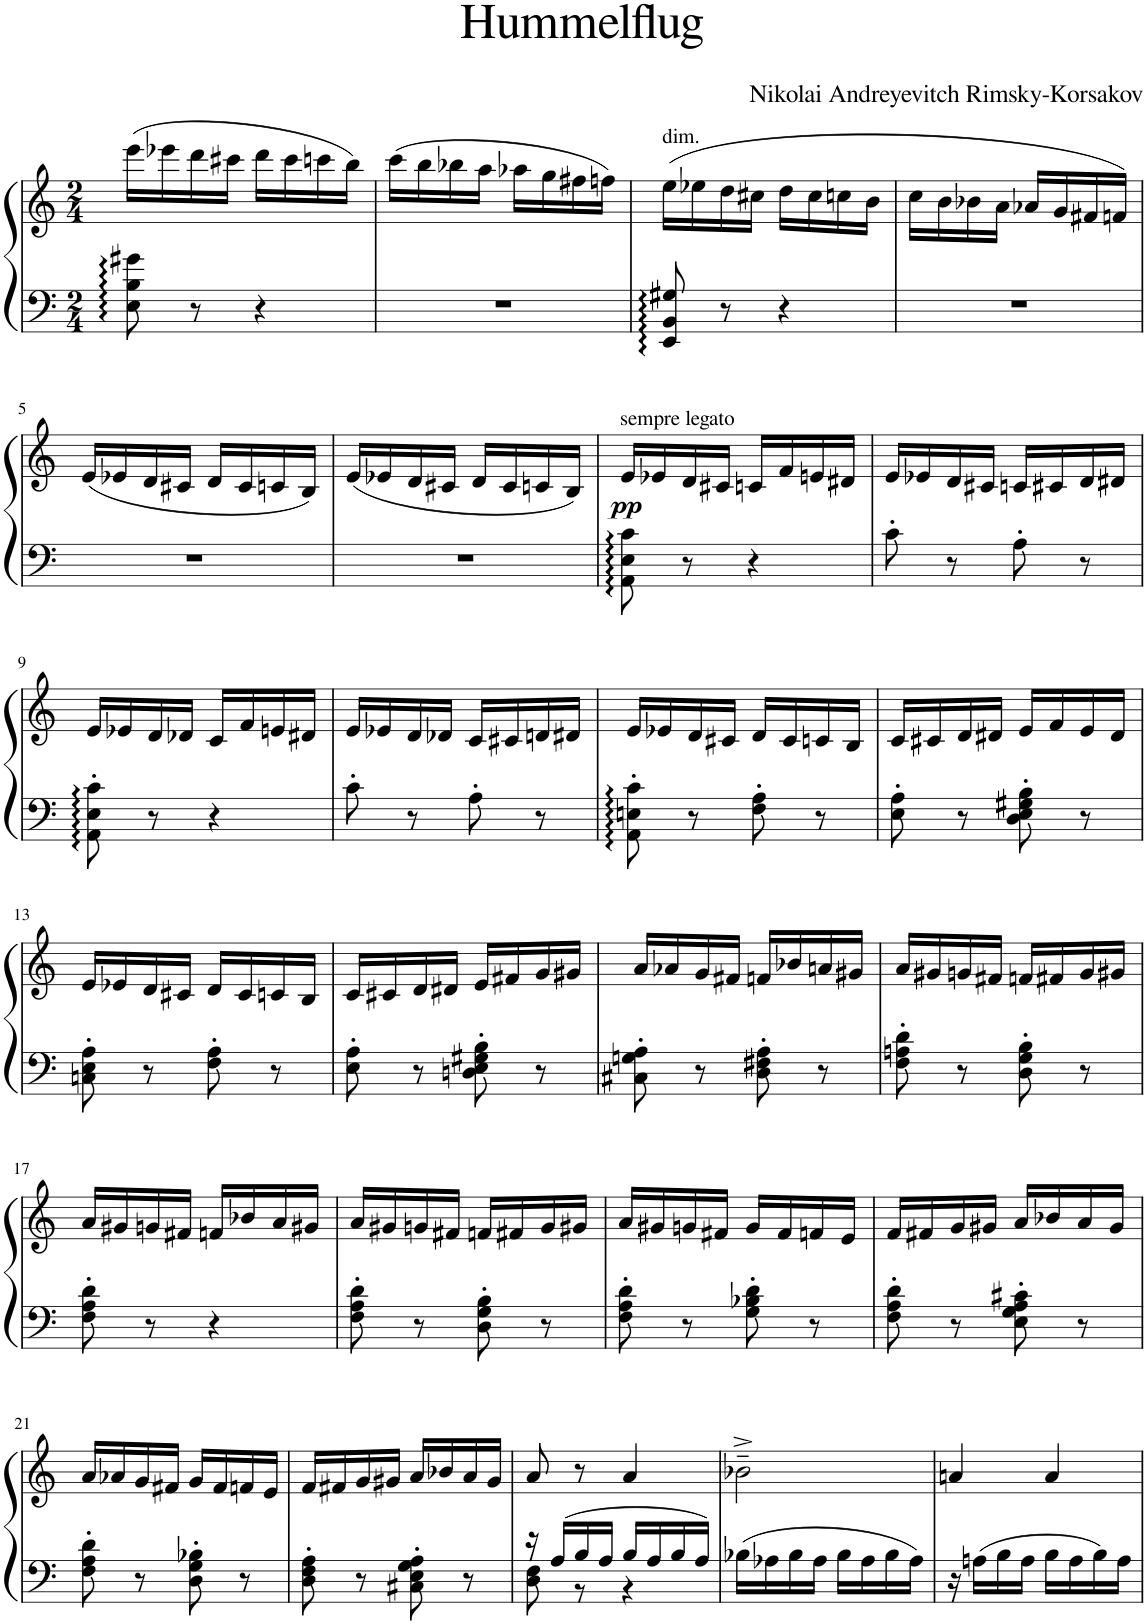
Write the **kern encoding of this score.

**kern	**kern	**dynam
*part1	*part1	*part1
*staff2	*staff1	*staff1/2
*I"Piano	*	*
*I'Pno	*	*
*clefF4	*clefG2	*
*k[]	*k[]	*
*M2/4	*M2/4	*
=1	=1	=1
8E\ 8B\ 8g#X\	(16eee\LL	.
.	16eee-X\	.
8r	16ddd\	.
.	16ccc#X\JJ	.
4r	16ddd\LL	.
.	16ccc#\	.
.	16cccn\	.
.	16bb\JJ)	.
=2	=2	=2
2r	(16ccc\LL	.
.	16bb\	.
.	16bb-X\	.
.	16aa\JJ	.
.	16aa-X\LL	.
.	16gg\	.
.	16ff#X\	.
.	16ffn\JJ)	.
=3	=3	=3
!	!LO:TX:a:t=dim.	!
8EE/ 8BB/ 8G#X/	(16ee\LL	.
.	16ee-X\	.
8r	16dd\	.
.	16cc#X\JJ	.
4r	16dd\LL	.
.	16cc#\	.
.	16ccn\	.
.	16b\JJ	.
=4	=4	=4
2r	16cc\LL	.
.	16b\	.
.	16b-X\	.
.	16a\JJ	.
.	16a-X/LL	.
.	16g/	.
.	16f#X/	.
.	16fn/JJ)	.
!!LO:LB:g=z
=5	=5	=5
2r	(16e/LL	.
.	16e-X/	.
.	16d/	.
.	16c#X/JJ	.
.	16d/LL	.
.	16c#/	.
.	16cn/	.
.	16B/JJ)	.
=6	=6	=6
2r	(16e/LL	.
.	16e-X/	.
.	16d/	.
.	16c#X/JJ	.
.	16d/LL	.
.	16c#/	.
.	16cn/	.
.	16B/JJ)	.
=7	=7	=7
!	!LO:TX:a:t=sempre legato	!
!	!	!LO:DY:b
8AA\ 8E\ 8c\	16e/LL	pp
.	16e-X/	.
8r	16d/	.
.	16c#X/JJ	.
4r	16cn/LL	.
.	16f/	.
.	16en/	.
.	16d#X/JJ	.
=8	=8	=8
8c'\	16e/LL	.
.	16e-X/	.
8r	16d/	.
.	16c#X/JJ	.
8A'\	16cn/LL	.
.	16c#X/	.
8r	16d/	.
.	16d#X/JJ	.
!!LO:LB:g=z
=9	=9	=9
8AA\' 8E\' 8c\'	16e/LL	.
.	16e-X/	.
8r	16d/	.
.	16d-X/JJ	.
4r	16c/LL	.
.	16f/	.
.	16en/	.
.	16d#X/JJ	.
=10	=10	=10
8c'\	16e/LL	.
.	16e-X/	.
8r	16d/	.
.	16d-X/JJ	.
8A'\	16c/LL	.
.	16c#X/	.
8r	16dn/	.
.	16d#X/JJ	.
=11	=11	=11
8AA\' 8En\' 8c\'	16e/LL	.
.	16e-X/	.
8r	16d/	.
.	16c#X/JJ	.
8F\' 8A\'	16d/LL	.
.	16c#/	.
8r	16cn/	.
.	16B/JJ	.
=12	=12	=12
8E\' 8A\'	16c/LL	.
.	16c#X/	.
8r	16d/	.
.	16d#X/JJ	.
8D\' 8E\' 8G#X\' 8B\'	16e/LL	.
.	16f/	.
8r	16e/	.
.	16d#/JJ	.
!!LO:LB:g=z
=13	=13	=13
8Cn\' 8E\' 8A\'	16e/LL	.
.	16e-X/	.
8r	16d/	.
.	16c#X/JJ	.
8F\' 8A\'	16d/LL	.
.	16c#/	.
8r	16cn/	.
.	16B/JJ	.
=14	=14	=14
8E\' 8A\'	16c/LL	.
.	16c#X/	.
8r	16d/	.
.	16d#X/JJ	.
8Dn\' 8E\' 8G#X\' 8B\'	16e/LL	.
.	16f#X/	.
8r	16g/	.
.	16g#X/JJ	.
=15	=15	=15
8C#X\' 8Gn\' 8A\'	16a/LL	.
.	16a-X/	.
8r	16g/	.
.	16f#X/JJ	.
8D\' 8F#X\' 8A\'	16fn/LL	.
.	16b-X/	.
8r	16an/	.
.	16g#X/JJ	.
=16	=16	=16
8F\' 8An\' 8d\'	16a/LL	.
.	16g#X/	.
8r	16gn/	.
.	16f#X/JJ	.
8D\' 8G\' 8B\'	16fn/LL	.
.	16f#X/	.
8r	16g/	.
.	16g#X/JJ	.
!!LO:LB:g=z
=17	=17	=17
8F\' 8A\' 8d\'	16a/LL	.
.	16g#X/	.
8r	16gn/	.
.	16f#X/JJ	.
4r	16fn/LL	.
.	16b-X/	.
.	16a/	.
.	16g#X/JJ	.
=18	=18	=18
8F\' 8A\' 8d\'	16a/LL	.
.	16g#X/	.
8r	16gn/	.
.	16f#X/JJ	.
8D\' 8G\' 8B\'	16fn/LL	.
.	16f#X/	.
8r	16g/	.
.	16g#X/JJ	.
=19	=19	=19
8F\' 8A\' 8d\'	16a/LL	.
.	16g#X/	.
8r	16gn/	.
.	16f#X/JJ	.
8G\' 8B-X\' 8d\'	16g/LL	.
.	16f#/	.
8r	16fn/	.
.	16e/JJ	.
=20	=20	=20
8F\' 8A\' 8d\'	16f/LL	.
.	16f#X/	.
8r	16g/	.
.	16g#X/JJ	.
8E\' 8G\' 8A\' 8c#X\'	16a/LL	.
.	16b-X/	.
8r	16a/	.
.	16g#/JJ	.
!!LO:LB:g=z
=21	=21	=21
8F\' 8A\' 8d\'	16a/LL	.
.	16a-X/	.
8r	16g/	.
.	16f#X/JJ	.
8D\' 8G\' 8B-X\'	16g/LL	.
.	16f#/	.
8r	16fn/	.
.	16e/JJ	.
=22	=22	=22
8D\' 8F\' 8A\'	16f/LL	.
.	16f#X/	.
8r	16g/	.
.	16g#X/JJ	.
8C#X\' 8E\' 8G\' 8A\'	16a/LL	.
.	16b-X/	.
8r	16a/	.
.	16g#/JJ	.
=23	=23	=23
*^	*	*
16r	8D\ 8F\	8a/	.
16A/LL	.	.	.
16B/	8r	8r	.
16A/JJ	.	.	.
16B/LL	4r	4a/	.
16A/	.	.	.
16B/	.	.	.
16A/JJ	.	.	.
*v	*v	*	*
=24	=24	=24
16B-X\LL	2b-X~^\	.
16A-X\	.	.
16B-\	.	.
16A-\JJ	.	.
16B-\LL	.	.
16A-\	.	.
16B-\	.	.
16A-\JJ	.	.
=25	=25	=25
16r	4an/	.
16An\LL	.	.
16B\	.	.
16A\JJ	.	.
16B\LL	4a/	.
16A\	.	.
16B\	.	.
16A\JJ	.	.
=	=	=
*-	*-	*-
